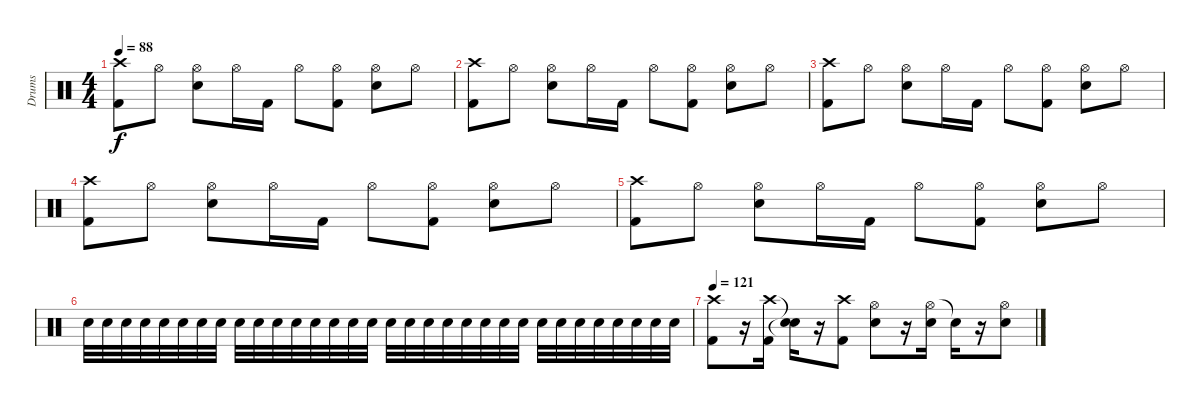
\track ("Drums" "Drums") {instrument percussion}
\staff {score}
\articulation defaults
\ts (4 4)
\tempo 88
\clef neutral
\ks c
("Crash high (hit)" "Kick (hit) 2").8{dy f} "Hi-Hat (open)".8 ("Hi-Hat (open)" "Snare (hit) 2").8 "Hi-Hat (open)".16 "Kick (hit) 2".16 "Hi-Hat (open)".8 ("Hi-Hat (open)" "Kick (hit) 2").8 ("Hi-Hat (open)" "Snare (hit) 2").8 "Hi-Hat (open)".8 |
("Crash high (hit)" "Kick (hit) 2").8 "Hi-Hat (open)".8 ("Hi-Hat (open)" "Snare (hit) 2").8 "Hi-Hat (open)".16 "Kick (hit) 2".16 "Hi-Hat (open)".8 ("Hi-Hat (open)" "Kick (hit) 2").8 ("Hi-Hat (open)" "Snare (hit) 2").8 "Hi-Hat (open)".8 |
("Crash high (hit)" "Kick (hit) 2").8 "Hi-Hat (open)".8 ("Hi-Hat (open)" "Snare (hit) 2").8 "Hi-Hat (open)".16 "Kick (hit) 2".16 "Hi-Hat (open)".8 ("Hi-Hat (open)" "Kick (hit) 2").8 ("Hi-Hat (open)" "Snare (hit) 2").8 "Hi-Hat (open)".8 |
("Crash high (hit)" "Kick (hit) 2").8 "Hi-Hat (open)".8 ("Hi-Hat (open)" "Snare (hit) 2").8 "Hi-Hat (open)".16 "Kick (hit) 2".16 "Hi-Hat (open)".8 ("Hi-Hat (open)" "Kick (hit) 2").8 ("Hi-Hat (open)" "Snare (hit) 2").8 "Hi-Hat (open)".8 |
("Crash high (hit)" "Kick (hit) 2").8 "Hi-Hat (open)".8 ("Hi-Hat (open)" "Snare (hit) 2").8 "Hi-Hat (open)".16 "Kick (hit) 2".16 "Hi-Hat (open)".8 ("Hi-Hat (open)" "Kick (hit) 2").8 ("Hi-Hat (open)" "Snare (hit) 2").8 "Hi-Hat (open)".8 |
"Snare (hit) 2".32 "Snare (hit) 2".32 "Snare (hit) 2".32 "Snare (hit) 2".32 "Snare (hit) 2".32 "Snare (hit) 2".32 "Snare (hit) 2".32 "Snare (hit) 2".32 "Snare (hit) 2".32 "Snare (hit) 2".32 "Snare (hit) 2".32 "Snare (hit) 2".32 "Snare (hit) 2".32 "Snare (hit) 2".32 "Snare (hit) 2".32 "Snare (hit) 2".32 "Snare (hit) 2".32 "Snare (hit) 2".32 "Snare (hit) 2".32 "Snare (hit) 2".32 "Snare (hit) 2".32 "Snare (hit) 2".32 "Snare (hit) 2".32 "Snare (hit) 2".32 "Snare (hit) 2".32 "Snare (hit) 2".32 "Snare (hit) 2".32 "Snare (hit) 2".32 "Snare (hit) 2".32 "Snare (hit) 2".32 "Snare (hit) 2".32 "Snare (hit) 2".32 |
\tempo 121
("Crash high (hit)" "Kick (hit) 2").8 r.16 ("Crash high (hit)" "Kick (hit) 2").16 ("Snare (hit)"{t} "Snare (hit)"{t}).16 r.16 ("Crash high (hit)" "Kick (hit) 2").8 ("Hi-Hat (open)" "Snare (hit) 2").8 r.16 ("Hi-Hat (open)" "Snare (hit) 2").16 "Snare (hit)"{t}.16 r.16 ("Hi-Hat (open)" "Snare (hit) 2").8
